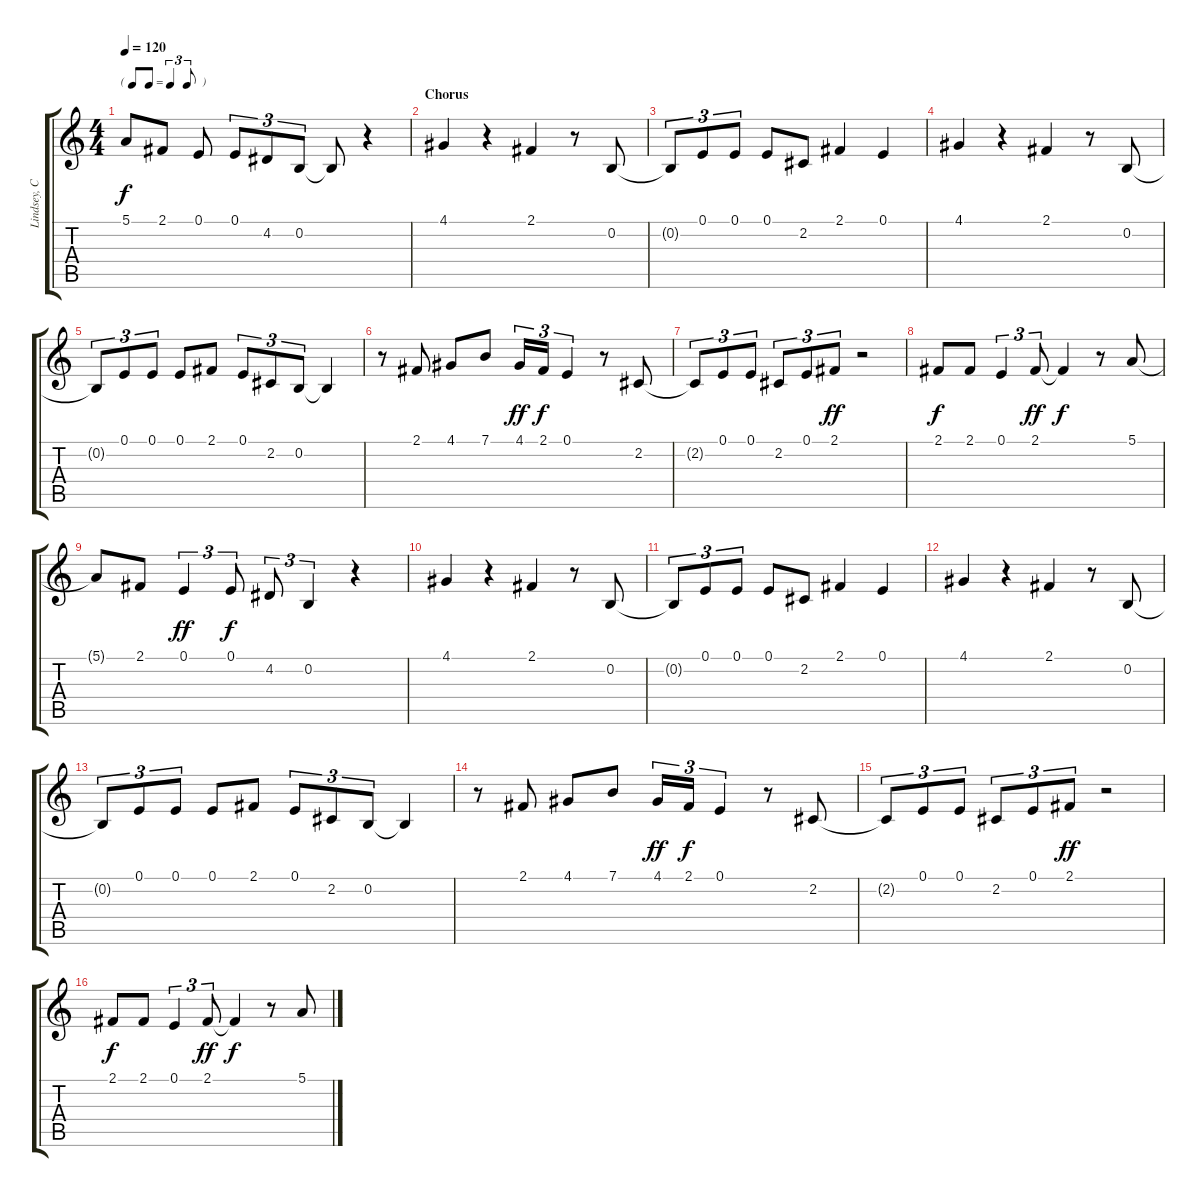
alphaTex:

\track ("Lindsey, Christine & Stevie - Vocals" "Lindsey, C") {instrument lead6voice}
\staff {score tabs}
\tuning (E4 B3 G3 D3 A2 E2) {hide}
\ts (4 4)
\tf triplet8th
\tempo 120
\clef g2
\ks c
5.1.8{dy f} 2.1.8 0.1.8 0.1.8{tu (3 2)} 4.2.8{tu (3 2)} 0.2.8{tu (3 2)} 0.2{t}.8 r.4 |
\section ("" "Chorus")
4.1.4 r.4 2.1.4 r.8 0.2.8 |
0.2{t}.8{tu (3 2)} 0.1.8{tu (3 2)} 0.1.8{tu (3 2)} 0.1.8 2.2.8 2.1.4 0.1.4 |
4.1.4 r.4 2.1.4 r.8 0.2.8 |
0.2{t}.8{tu (3 2)} 0.1.8{tu (3 2)} 0.1.8{tu (3 2)} 0.1.8 2.1.8 0.1.8{tu (3 2)} 2.2.8{tu (3 2)} 0.2.8{tu (3 2)} 0.2{t}.4 |
r.8 2.1.8 4.1.8 7.1.8 4.1.16{tu (3 2) dy ff} 2.1.16{tu (3 2) dy f} 0.1.4{tu (3 2)} r.8 2.2.8 |
2.2{t}.8{tu (3 2)} 0.1.8{tu (3 2)} 0.1.8{tu (3 2)} 2.2.8{tu (3 2)} 0.1.8{tu (3 2)} 2.1.8{tu (3 2) dy ff} r.2 |
2.1.8{dy f} 2.1.8 0.1.4{tu (3 2)} 2.1.8{tu (3 2) dy ff} 2.1{t}.4{dy f} r.8 5.1.8 |
5.1{t}.8 2.1.8 0.1.4{tu (3 2) dy ff} 0.1.8{tu (3 2) dy f} 4.2.8{tu (3 2)} 0.2.4{tu (3 2)} r.4 |
4.1.4 r.4 2.1.4 r.8 0.2.8 |
0.2{t}.8{tu (3 2)} 0.1.8{tu (3 2)} 0.1.8{tu (3 2)} 0.1.8 2.2.8 2.1.4 0.1.4 |
4.1.4 r.4 2.1.4 r.8 0.2.8 |
0.2{t}.8{tu (3 2)} 0.1.8{tu (3 2)} 0.1.8{tu (3 2)} 0.1.8 2.1.8 0.1.8{tu (3 2)} 2.2.8{tu (3 2)} 0.2.8{tu (3 2)} 0.2{t}.4 |
r.8 2.1.8 4.1.8 7.1.8 4.1.16{tu (3 2) dy ff} 2.1.16{tu (3 2) dy f} 0.1.4{tu (3 2)} r.8 2.2.8 |
2.2{t}.8{tu (3 2)} 0.1.8{tu (3 2)} 0.1.8{tu (3 2)} 2.2.8{tu (3 2)} 0.1.8{tu (3 2)} 2.1.8{tu (3 2) dy ff} r.2 |
2.1.8{dy f} 2.1.8 0.1.4{tu (3 2)} 2.1.8{tu (3 2) dy ff} 2.1{t}.4{dy f} r.8 5.1.8
